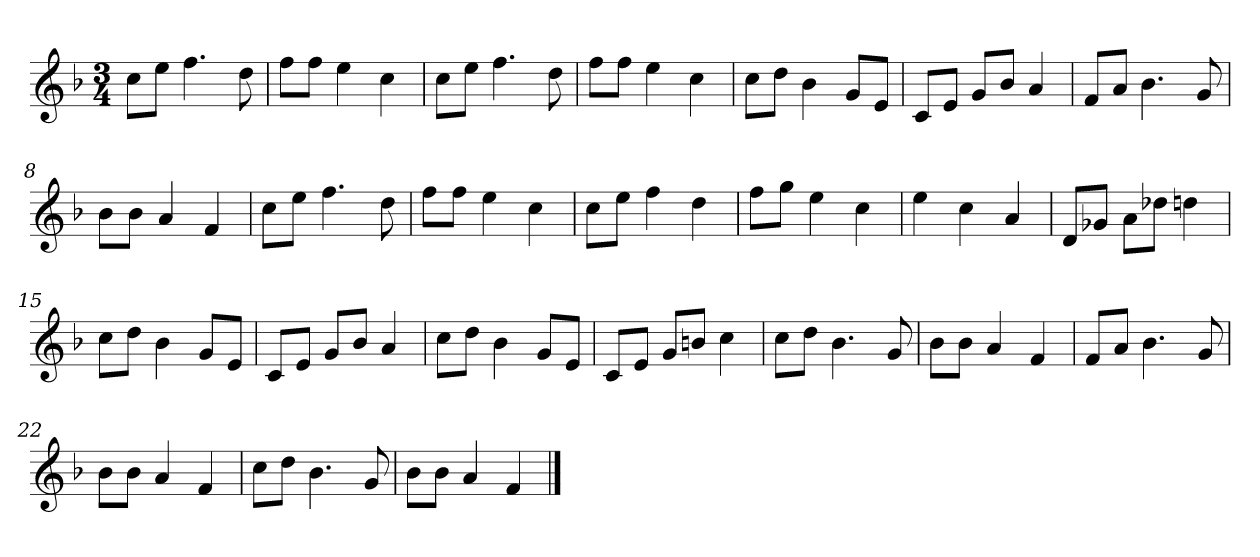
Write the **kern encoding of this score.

**kern
*part1
*staff1
*clefG2
*k[b-]
*F:
*M3/4
=
8cc\L
8ee\J
4.ff
8dd
=2
8ff\L
8ff\J
4ee
4cc
=3
8cc\L
8ee\J
4.ff
8dd
=4
8ff\L
8ff\J
4ee
4cc
=5y
8cc\L
8dd\J
4b-
8g/L
8e/J
=6
8c/L
8e/J
8g/L
8b-/J
4a
=7
8f/L
8a/J
4.b-
8g
=8
8b-\L
8b-\J
4a
4f
=9y
8cc\L
8ee\J
4.ff
8dd
=10
8ff\L
8ff\J
4ee
4cc
=11
8cc\L
8ee\J
4ff
4dd
=12
8ff\L
8gg\J
4ee
4cc
=13y
4ee
4cc
4a
=14
8d/L
8g-X/J
8a\L
8dd-X\J
4ddn
=15
8cc\L
8dd\J
4b-
8g/L
8e/J
=16
8c/L
8e/J
8g/L
8b-/J
4a
=17y
8cc\L
8dd\J
4b-
8g/L
8e/J
=18
8c/L
8e/J
8g/L
8bn/J
4cc
=19
8cc\L
8dd\J
4.b-
8g
=20
8b-\L
8b-\J
4a
4f
=21y
8f/L
8a/J
4.b-
8g
=22
8b-\L
8b-\J
4a
4f
=23
8cc\L
8dd\J
4.b-
8g
=24
8b-\L
8b-\J
4a
4f
==
*-
